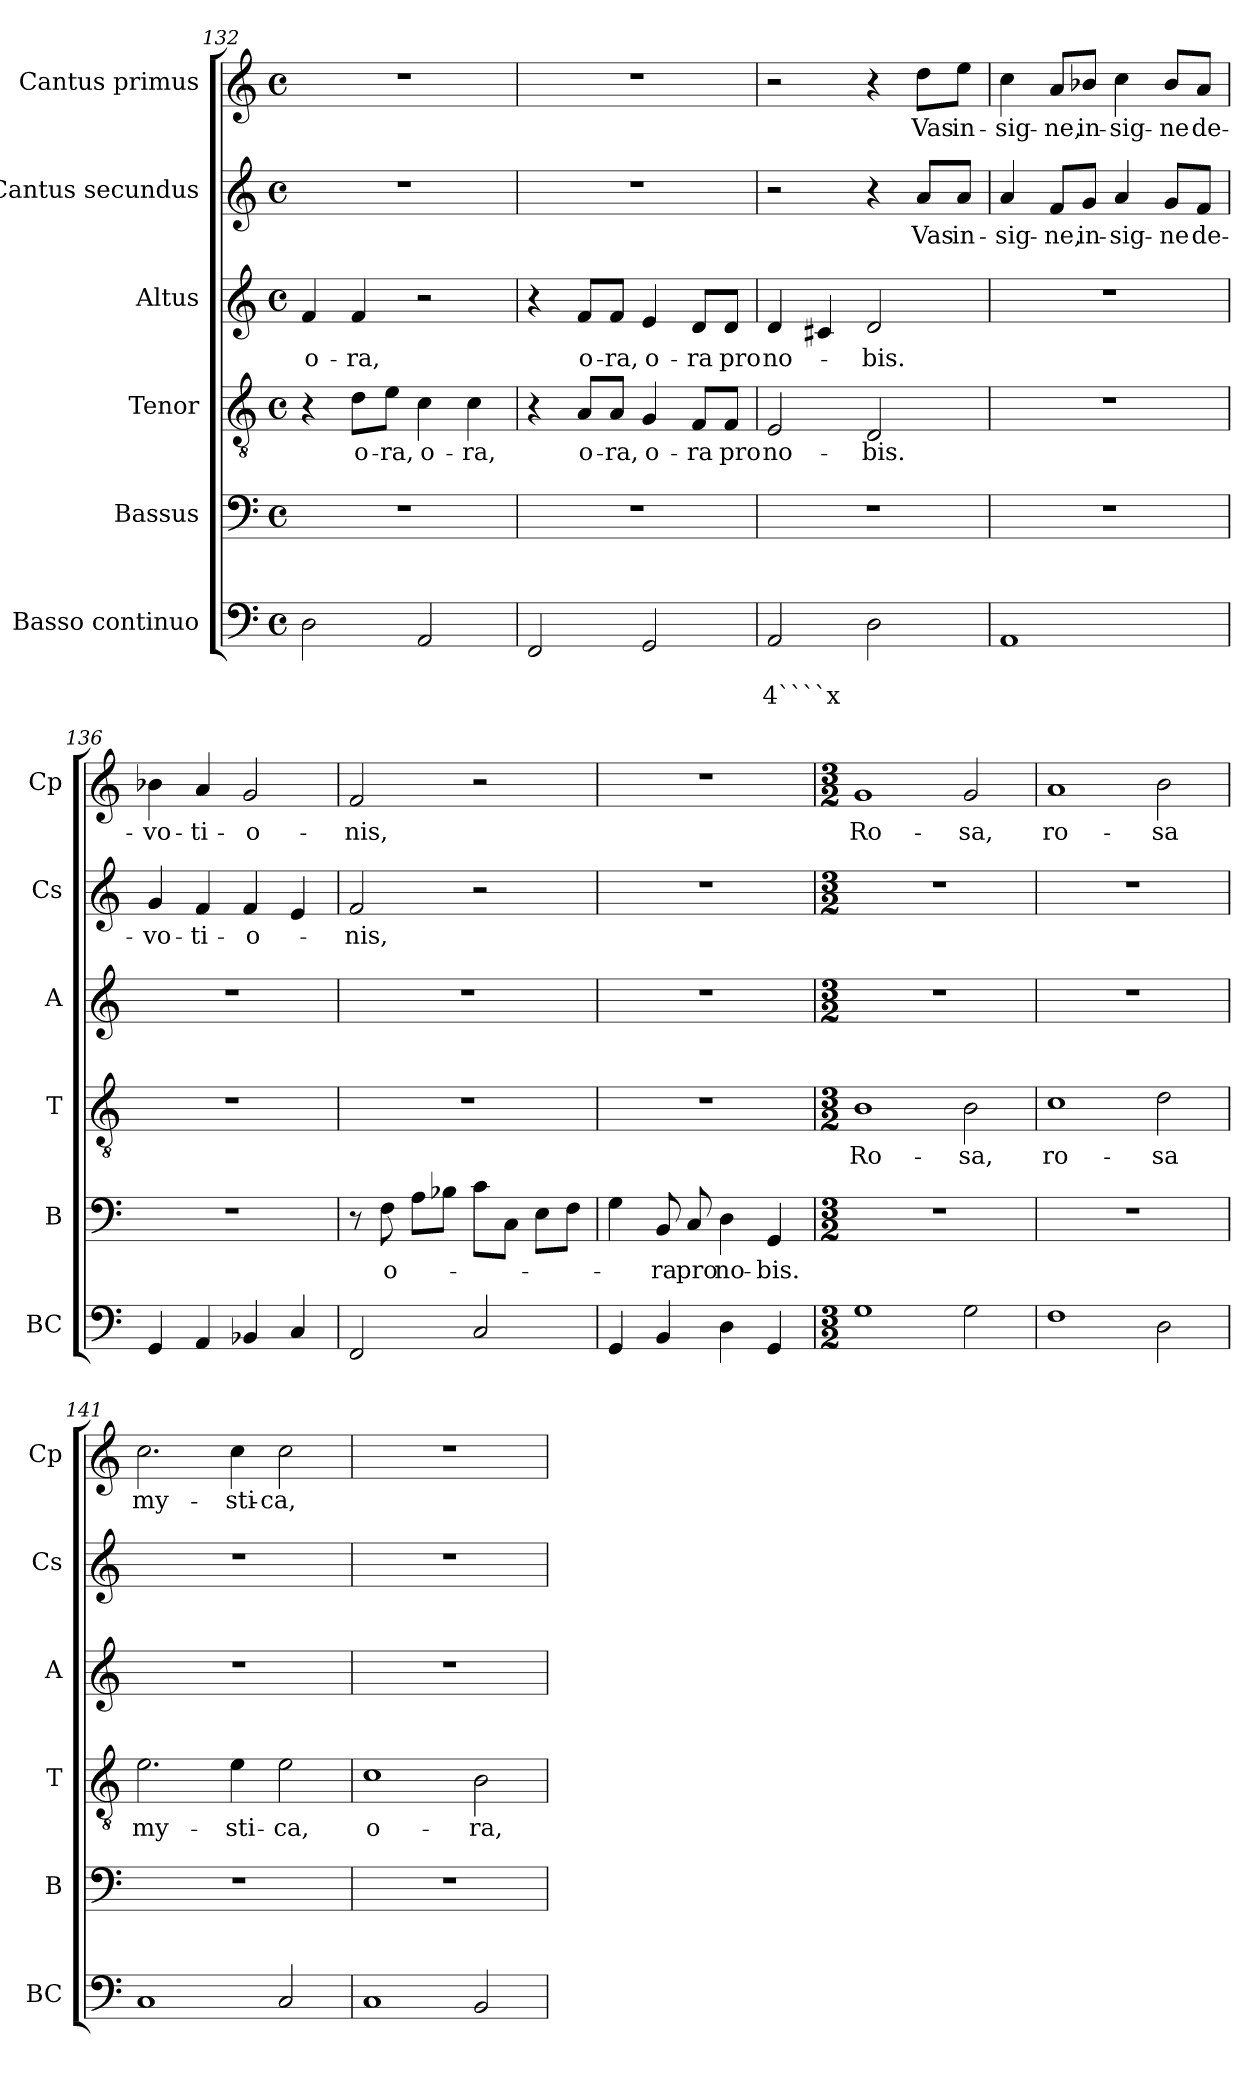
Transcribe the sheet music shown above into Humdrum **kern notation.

**kern	**text	**text	**kern	**text	**kern	**text	**kern	**text	**kern	**text	**kern	**text
*part6	*part6	*part6	*part5	*part5	*part4	*part4	*part3	*part3	*part2	*part2	*part1	*part1
*staff6	*staff6	*staff6	*staff5	*staff5	*staff4	*staff4	*staff3	*staff3	*staff2	*staff2	*staff1	*staff1
*I"Basso continuo	*	*	*I"Bassus	*	*I"Tenor	*	*I"Altus	*	*I"Cantus  secundus	*	*I"Cantus primus	*
*I'BC	*	*	*I'B	*	*I'T	*	*I'A	*	*I'Cs	*	*I'Cp	*
*clefF4	*	*	*clefF4	*	*clefGv2	*	*clefG2	*	*clefG2	*	*clefG2	*
*k[]	*	*	*k[]	*	*k[]	*	*k[]	*	*k[]	*	*k[]	*
*C:	*	*	*C:	*	*C:	*	*C:	*	*C:	*	*C:	*
*M4/4	*	*	*M4/4	*	*M4/4	*	*M4/4	*	*M4/4	*	*M4/4	*
*met(c)	*	*	*met(c)	*	*met(c)	*	*met(c)	*	*met(c)	*	*met(c)	*
=132	=132	=132	=132	=132	=132	=132	=132	=132	=132	=132	=132	=132
!	!	!	!	!	!	!	!	!LO:LY:b	!	!	!	!
2D\	.	.	1r	.	4r	.	4f/	o-	1r	.	1r	.
!	!	!	!	!	!	!LO:LY:b	!	!LO:LY:b	!	!	!	!
.	.	.	.	.	8d\L	o-	4f/	-ra,	.	.	.	.
!	!	!	!	!	!	!LO:LY:b	!	!	!	!	!	!
.	.	.	.	.	8e\J	-ra,	.	.	.	.	.	.
!	!	!	!	!	!	!LO:LY:b	!	!	!	!	!	!
2AA/	.	.	.	.	4c\	o-	2r	.	.	.	.	.
!	!	!	!	!	!	!LO:LY:b	!	!	!	!	!	!
.	.	.	.	.	4c\	-ra,	.	.	.	.	.	.
=133	=133	=133	=133	=133	=133	=133	=133	=133	=133	=133	=133	=133
2FF/	.	.	1r	.	4r	.	4r	.	1r	.	1r	.
!	!	!	!	!	!	!LO:LY:b	!	!LO:LY:b	!	!	!	!
.	.	.	.	.	8A/L	o-	8f/L	o-	.	.	.	.
!	!	!	!	!	!	!LO:LY:b	!	!LO:LY:b	!	!	!	!
.	.	.	.	.	8A/J	-ra,	8f/J	-ra,	.	.	.	.
!	!	!	!	!	!	!LO:LY:b	!	!LO:LY:b	!	!	!	!
2GG/	.	.	.	.	4G/	o-	4e/	o-	.	.	.	.
!	!	!	!	!	!	!LO:LY:b	!	!LO:LY:b	!	!	!	!
.	.	.	.	.	8F/L	-ra	8d/L	-ra	.	.	.	.
!	!	!	!	!	!	!LO:LY:b	!	!LO:LY:b	!	!	!	!
.	.	.	.	.	8F/J	pro	8d/J	pro	.	.	.	.
=134	=134	=134	=134	=134	=134	=134	=134	=134	=134	=134	=134	=134
!	!	!LO:LY:b	!	!	!	!LO:LY:b	!	!LO:LY:b	!	!	!	!
2AA/	.	4````x	1r	.	2E/	no-	4d/	no-	2r	.	2r	.
.	.	.	.	.	.	.	4c#X/	.	.	.	.	.
!	!	!	!	!	!	!LO:LY:b	!	!LO:LY:b	!	!	!	!
2D\	.	.	.	.	2D/	-bis.	2d/	-bis.	4r	.	4r	.
!	!	!	!	!	!	!	!	!	!	!LO:LY:b	!	!LO:LY:b
.	.	.	.	.	.	.	.	.	8a/L	Vas	8dd\L	Vas
!	!	!	!	!	!	!	!	!	!	!LO:LY:b	!	!LO:LY:b
.	.	.	.	.	.	.	.	.	8a/J	in-	8ee\J	in-
=135	=135	=135	=135	=135	=135	=135	=135	=135	=135	=135	=135	=135
!	!	!	!	!	!	!	!	!	!	!LO:LY:b	!	!LO:LY:b
1AA	.	.	1r	.	1r	.	1r	.	4a/	-sig-	4cc\	-sig-
!	!	!	!	!	!	!	!	!	!	!LO:LY:b	!	!LO:LY:b
.	.	.	.	.	.	.	.	.	8f/L	-ne,	8a/L	-ne,
!	!	!	!	!	!	!	!	!	!	!LO:LY:b	!	!LO:LY:b
.	.	.	.	.	.	.	.	.	8g/J	in-	8b-X/J	in-
!	!	!	!	!	!	!	!	!	!	!LO:LY:b	!	!LO:LY:b
.	.	.	.	.	.	.	.	.	4a/	-sig-	4cc\	-sig-
!	!	!	!	!	!	!	!	!	!	!LO:LY:b	!	!LO:LY:b
.	.	.	.	.	.	.	.	.	8g/L	-ne	8b-/L	-ne
!	!	!	!	!	!	!	!	!	!	!LO:LY:b	!	!LO:LY:b
.	.	.	.	.	.	.	.	.	8f/J	de-	8a/J	de-
!!LO:PB:g=z
=136	=136	=136	=136	=136	=136	=136	=136	=136	=136	=136	=136	=136
!	!	!	!	!	!	!	!	!	!	!LO:LY:b	!	!LO:LY:b
4GG/	.	.	1r	.	1r	.	1r	.	4g/	-vo-	4b-X\	-vo-
!	!	!	!	!	!	!	!	!	!	!LO:LY:b	!	!LO:LY:b
4AA/	.	.	.	.	.	.	.	.	4f/	-ti-	4a/	-ti-
!	!	!	!	!	!	!	!	!	!	!LO:LY:b	!	!LO:LY:b
4BB-X/	.	.	.	.	.	.	.	.	4f/	-o-	2g/	-o-
4C/	.	.	.	.	.	.	.	.	4e/	.	.	.
=137	=137	=137	=137	=137	=137	=137	=137	=137	=137	=137	=137	=137
!	!	!	!	!	!	!	!	!	!	!LO:LY:b	!	!LO:LY:b
2FF/	.	.	8r	.	1r	.	1r	.	2f/	-nis,	2f/	-nis,
!	!	!	!	!LO:LY:b	!	!	!	!	!	!	!	!
.	.	.	8F\	o-	.	.	.	.	.	.	.	.
.	.	.	8A\L	.	.	.	.	.	.	.	.	.
.	.	.	8B-X\J	.	.	.	.	.	.	.	.	.
2C/	.	.	8c\L	.	.	.	.	.	2r	.	2r	.
.	.	.	8C\J	.	.	.	.	.	.	.	.	.
.	.	.	8E\L	.	.	.	.	.	.	.	.	.
.	.	.	8F\J	.	.	.	.	.	.	.	.	.
=138	=138	=138	=138	=138	=138	=138	=138	=138	=138	=138	=138	=138
4GG/	.	.	4G\	.	1r	.	1r	.	1r	.	1r	.
!	!	!	!	!LO:LY:b	!	!	!	!	!	!	!	!
4BB/	.	.	8BB/	-ra	.	.	.	.	.	.	.	.
!	!	!	!	!LO:LY:b	!	!	!	!	!	!	!	!
.	.	.	8C/	pro	.	.	.	.	.	.	.	.
!	!	!	!	!LO:LY:b	!	!	!	!	!	!	!	!
4D\	.	.	4D\	no-	.	.	.	.	.	.	.	.
!	!	!	!	!LO:LY:b	!	!	!	!	!	!	!	!
4GG/	.	.	4GG/	-bis.	.	.	.	.	.	.	.	.
=139	=139	=139	=139	=139	=139	=139	=139	=139	=139	=139	=139	=139
*M3/2	*	*	*M3/2	*	*M3/2	*	*M3/2	*	*M3/2	*	*M3/2	*
!	!	!	!	!	!	!LO:LY:b	!	!	!	!	!	!LO:LY:b
1G	.	.	1.r	.	1B	Ro-	1.r	.	1.r	.	1g	Ro-
!	!	!	!	!	!	!LO:LY:b	!	!	!	!	!	!LO:LY:b
2G\	.	.	.	.	2B\	-sa,	.	.	.	.	2g/	-sa,
=140	=140	=140	=140	=140	=140	=140	=140	=140	=140	=140	=140	=140
!	!	!	!	!	!	!LO:LY:b	!	!	!	!	!	!LO:LY:b
1F	.	.	1.r	.	1c	ro-	1.r	.	1.r	.	1a	ro-
!	!	!	!	!	!	!LO:LY:b	!	!	!	!	!	!LO:LY:b
2D\	.	.	.	.	2d\	-sa	.	.	.	.	2b\	-sa
!!LO:LB:g=z
=141	=141	=141	=141	=141	=141	=141	=141	=141	=141	=141	=141	=141
!	!	!	!	!	!	!LO:LY:b	!	!	!	!	!	!LO:LY:b
1C	.	.	1.r	.	2.e\	my-	1.r	.	1.r	.	2.cc\	my-
!	!	!	!	!	!	!LO:LY:b	!	!	!	!	!	!LO:LY:b
.	.	.	.	.	4e\	-sti-	.	.	.	.	4cc\	-sti-
!	!	!	!	!	!	!LO:LY:b	!	!	!	!	!	!LO:LY:b
2C/	.	.	.	.	2e\	-ca,	.	.	.	.	2cc\	-ca,
=142	=142	=142	=142	=142	=142	=142	=142	=142	=142	=142	=142	=142
!	!	!	!	!	!	!LO:LY:b	!	!	!	!	!	!
1C	.	.	1.r	.	1c	o-	1.r	.	1.r	.	1.r	.
!	!	!	!	!	!	!LO:LY:b	!	!	!	!	!	!
2BB/	.	.	.	.	2B\	-ra,	.	.	.	.	.	.
=	=	=	=	=	=	=	=	=	=	=	=	=
*-	*-	*-	*-	*-	*-	*-	*-	*-	*-	*-	*-	*-
